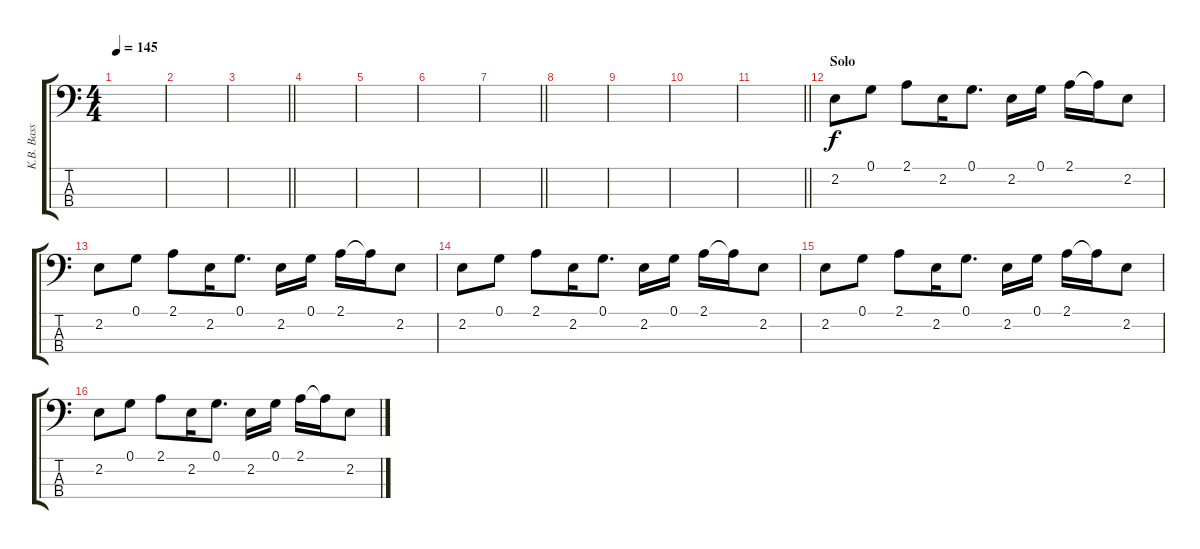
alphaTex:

\track ("K.B. Bass" "K.B. Bass") {instrument synthbass1}
\staff {score tabs}
\tuning (G2 D2 A1 E1) {hide}
\ts (4 4)
\tempo 145
\clef f4
\ks c
|
|
\barLineRight lightlight
|
|
|
|
\barLineRight lightlight
|
|
|
|
\barLineRight lightlight
|
\section ("" "Solo")
2.2.8 0.1.8 2.1.8 2.2.16 0.1.8{d} 2.2.16 0.1.16 2.1.16 2.1{t}.16 2.2.8 |
2.2.8 0.1.8 2.1.8 2.2.16 0.1.8{d} 2.2.16 0.1.16 2.1.16 2.1{t}.16 2.2.8 |
2.2.8 0.1.8 2.1.8 2.2.16 0.1.8{d} 2.2.16 0.1.16 2.1.16 2.1{t}.16 2.2.8 |
2.2.8 0.1.8 2.1.8 2.2.16 0.1.8{d} 2.2.16 0.1.16 2.1.16 2.1{t}.16 2.2.8 |
2.2.8 0.1.8 2.1.8 2.2.16 0.1.8{d} 2.2.16 0.1.16 2.1.16 2.1{t}.16 2.2.8
